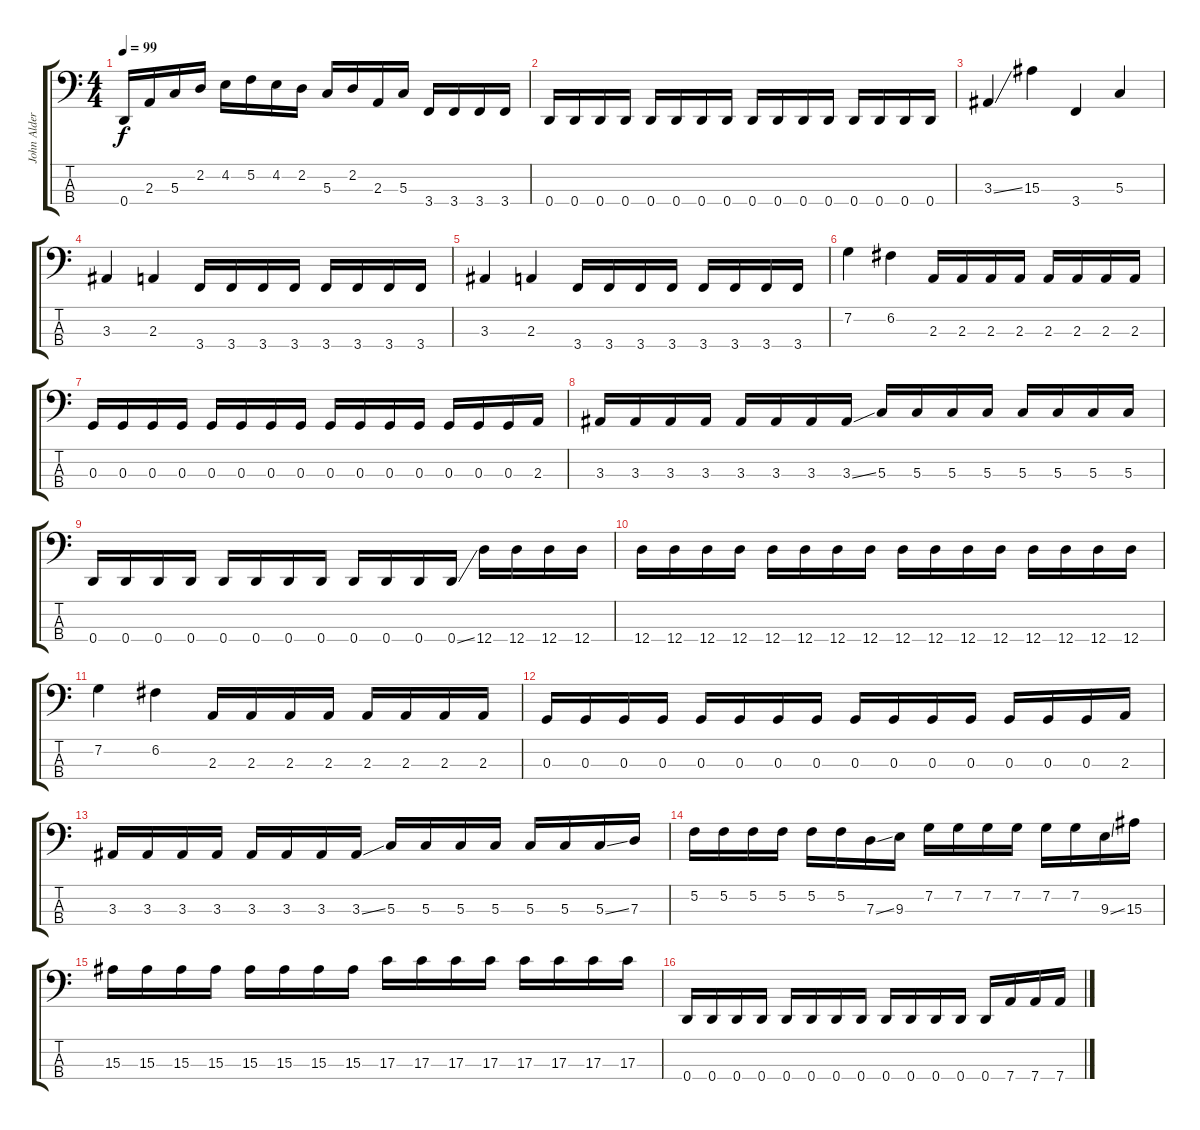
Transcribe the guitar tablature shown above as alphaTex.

\track ("John Alderete" "John Alder") {instrument slapbass2}
\staff {score tabs}
\tuning (F2 C2 G1 D1) {hide}
\ts (4 4)
\tempo 99
\clef f4
\ks c
0.4.16{dy f} 2.3.16 5.3.16 2.2.16 4.2.16 5.2.16 4.2.16 2.2.16 5.3.16 2.2.16 2.3.16 5.3.16 3.4.16 3.4.16 3.4.16 3.4.16 |
0.4.16 0.4.16 0.4.16 0.4.16 0.4.16 0.4.16 0.4.16 0.4.16 0.4.16 0.4.16 0.4.16 0.4.16 0.4.16 0.4.16 0.4.16 0.4.16 |
3.3{ss}.4 15.3.4 3.4.4 5.3.4 |
3.3.4 2.3.4 3.4.16 3.4.16 3.4.16 3.4.16 3.4.16 3.4.16 3.4.16 3.4.16 |
3.3.4 2.3.4 3.4.16 3.4.16 3.4.16 3.4.16 3.4.16 3.4.16 3.4.16 3.4.16 |
7.2.4 6.2.4 2.3.16 2.3.16 2.3.16 2.3.16 2.3.16 2.3.16 2.3.16 2.3.16 |
0.3.16 0.3.16 0.3.16 0.3.16 0.3.16 0.3.16 0.3.16 0.3.16 0.3.16 0.3.16 0.3.16 0.3.16 0.3.16 0.3.16 0.3.16 2.3.16 |
3.3.16 3.3.16 3.3.16 3.3.16 3.3.16 3.3.16 3.3.16 3.3{ss}.16 5.3.16 5.3.16 5.3.16 5.3.16 5.3.16 5.3.16 5.3.16 5.3.16 |
0.4.16 0.4.16 0.4.16 0.4.16 0.4.16 0.4.16 0.4.16 0.4.16 0.4.16 0.4.16 0.4.16 0.4{ss}.16 12.4.16 12.4.16 12.4.16 12.4.16 |
12.4.16 12.4.16 12.4.16 12.4.16 12.4.16 12.4.16 12.4.16 12.4.16 12.4.16 12.4.16 12.4.16 12.4.16 12.4.16 12.4.16 12.4.16 12.4.16 |
7.2.4 6.2.4 2.3.16 2.3.16 2.3.16 2.3.16 2.3.16 2.3.16 2.3.16 2.3.16 |
0.3.16 0.3.16 0.3.16 0.3.16 0.3.16 0.3.16 0.3.16 0.3.16 0.3.16 0.3.16 0.3.16 0.3.16 0.3.16 0.3.16 0.3.16 2.3.16 |
3.3.16 3.3.16 3.3.16 3.3.16 3.3.16 3.3.16 3.3.16 3.3{ss}.16 5.3.16 5.3.16 5.3.16 5.3.16 5.3.16 5.3.16 5.3{ss}.16 7.3.16 |
5.2.16 5.2.16 5.2.16 5.2.16 5.2.16 5.2.16 7.3{ss}.16 9.3.16 7.2.16 7.2.16 7.2.16 7.2.16 7.2.16 7.2.16 9.3{ss}.16 15.3.16 |
15.3.16 15.3.16 15.3.16 15.3.16 15.3.16 15.3.16 15.3.16 15.3.16 17.3.16 17.3.16 17.3.16 17.3.16 17.3.16 17.3.16 17.3.16 17.3.16 |
0.4.16 0.4.16 0.4.16 0.4.16 0.4.16 0.4.16 0.4.16 0.4.16 0.4.16 0.4.16 0.4.16 0.4.16 0.4.16 7.4.16 7.4.16 7.4.16
